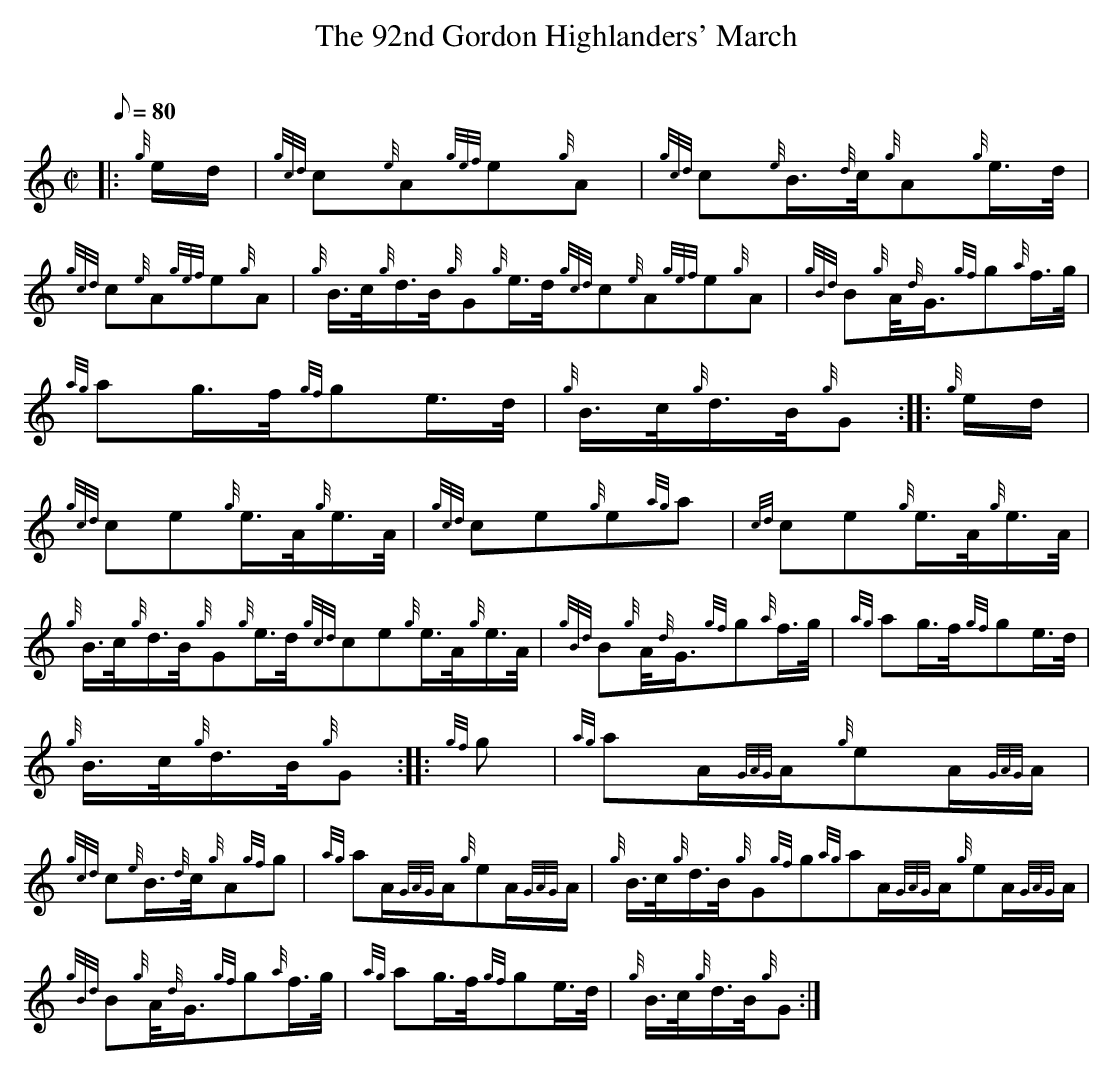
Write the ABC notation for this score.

X:1
T:The 92nd Gordon Highlanders' March
M:C|
L:1/8
Q:80
C:
K:HP
|: {g}e/2d/2 | \
{gcd}c{e}A{gef}e{g}A | \
{gcd}c{e}B3/4{d}c/4{g}A{g}e3/4d/4 |
{gcd}c{e}A{gef}e{g}A | \
{g}B3/4c/4{g}d3/4B/4{g}G{g}e3/4d/4{gcd}c{e}A{gef}e{g}A | \
{gBd}B{g}A/4{d}G3/4{gf}g{a}f3/4g/4 |
{ag}ag3/4f/4{gf}ge3/4d/4 | \
{g}B3/4c/4{g}d3/4B/4{g}G :: \
{g}e/2d/2 |
{gcd}ce{g}e3/4A/4{g}e3/4A/4 | \
{gcd}ce{g}e{ag}a | \
{cd}ce{g}e3/4A/4{g}e3/4A/4 |
{g}B3/4c/4{g}d3/4B/4{g}G{g}e3/4d/4{gcd}ce{g}e3/4A/4{g}e3/4A/4 | \
{gBd}B{g}A/4{d}G3/4{gf}g{a}f3/4g/4 | \
{ag}ag3/4f/4{gf}ge3/4d/4 |
{g}B3/4c/4{g}d3/4B/4{g}G :: \
{gf}g | \
{ag}aA/2{GAG}A/2{g}eA/2{GAG}A/2 |
{gcd}c{e}B3/4{d}c/4{g}A{gf}g | \
{ag}aA/2{GAG}A/2{g}eA/2{GAG}A/2 | \
{g}B3/4c/4{g}d3/4B/4{g}G{gf}g{ag}aA/2{GAG}A/2{g}eA/2{GAG}A/2 |
{gBd}B{g}A/4{d}G3/4{gf}g{a}f3/4g/4 | \
{ag}ag3/4f/4{gf}ge3/4d/4 | \
{g}B3/4c/4{g}d3/4B/4{g}G :|
